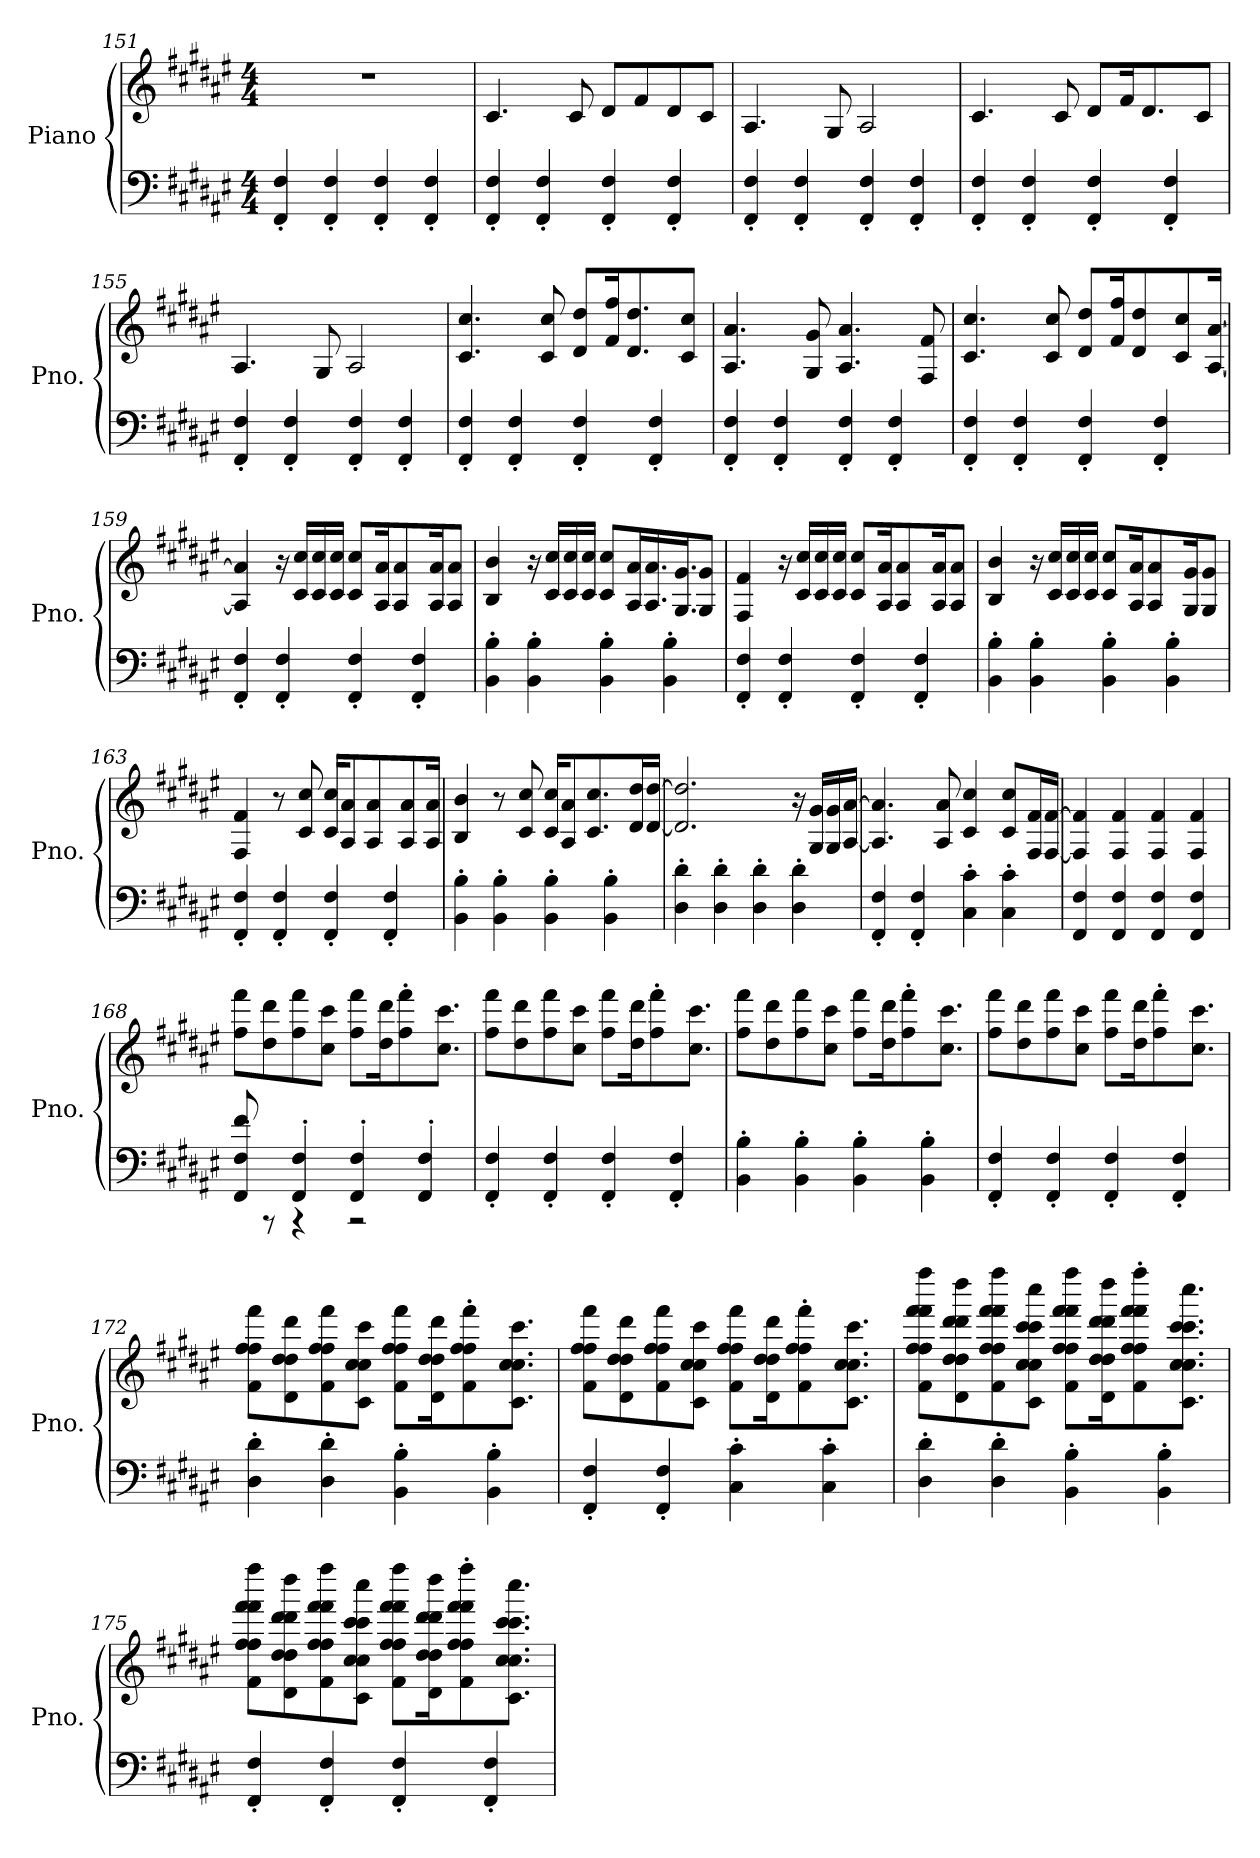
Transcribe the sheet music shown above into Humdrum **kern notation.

**kern	**kern
*part1	*part1
*staff2	*staff1
*I"Piano	*
*I'Pno.	*
!!LO:PB:g=z
*clefF4	*clefG2
*k[f#c#g#d#a#e#]	*k[f#c#g#d#a#e#]
*M4/4	*M4/4
=151	=151
4FF#/' 4F#/'	1r
4FF#/' 4F#/'	.
4FF#/' 4F#/'	.
4FF#/' 4F#/'	.
=152	=152
4FF#/' 4F#/'	4.c#/
4FF#/' 4F#/'	.
.	8c#/
4FF#/' 4F#/'	8d#/L
.	8f#/
4FF#/' 4F#/'	8d#/
.	8c#/J
=153	=153
4FF#/' 4F#/'	4.A#/
4FF#/' 4F#/'	.
.	8G#/
4FF#/' 4F#/'	2A#/
4FF#/' 4F#/'	.
=154	=154
4FF#/' 4F#/'	4.c#/
4FF#/' 4F#/'	.
.	8c#/
4FF#/' 4F#/'	8d#/L
.	16f#/K
.	8.d#/
4FF#/' 4F#/'	.
.	8c#/J
=155	=155
4FF#/' 4F#/'	4.A#/
4FF#/' 4F#/'	.
.	8G#/
4FF#/' 4F#/'	2A#/
4FF#/' 4F#/'	.
=156	=156
4FF#/' 4F#/'	4.c#/ 4.cc#/
4FF#/' 4F#/'	.
.	8c#/ 8cc#/
4FF#/' 4F#/'	8d#/ 8dd#/L
.	16f#/ 16ff#/K
.	8.d#/ 8.dd#/
4FF#/' 4F#/'	.
.	8c#/ 8cc#/J
!!LO:LB:g=z
=157	=157
4FF#/' 4F#/'	4.A#/ 4.a#/
4FF#/' 4F#/'	.
.	8G#/ 8g#/
4FF#/' 4F#/'	4.A#/ 4.a#/
4FF#/' 4F#/'	.
.	8F#/ 8f#/
=158	=158
4FF#/' 4F#/'	4.c#/ 4.cc#/
4FF#/' 4F#/'	.
.	8c#/ 8cc#/
4FF#/' 4F#/'	8d#/ 8dd#/L
.	16f#/ 16ff#/K
.	8d#/ 8dd#/
4FF#/' 4F#/'	.
.	8c#/ 8cc#/
.	[16A#/ [16a#/Jk
=159	=159
4FF#/' 4F#/'	4A#/] 4a#/]
4FF#/' 4F#/'	16r
.	16c#/ 16cc#/LL
.	16c#/ 16cc#/
.	16c#/ 16cc#/JJ
4FF#/' 4F#/'	8c#/ 8cc#/L
.	16A#/ 16a#/K
.	8A#/ 8a#/
4FF#/' 4F#/'	.
.	16A#/ 16a#/K
.	8A#/ 8a#/J
=160	=160
4BB\' 4B\'	4B/ 4b/
4BB\' 4B\'	16r
.	16c#/ 16cc#/LL
.	16c#/ 16cc#/
.	16c#/ 16cc#/JJ
4BB\' 4B\'	8c#/ 8cc#/L
.	16A#/ 16a#/L
.	16.A#/ 16.a#/
4BB\' 4B\'	.
.	16.G#/ 16.g#/J
.	8G#/ 8g#/J
!!LO:LB:g=z
=161	=161
4FF#/' 4F#/'	4F#/ 4f#/
4FF#/' 4F#/'	16r
.	16c#/ 16cc#/LL
.	16c#/ 16cc#/
.	16c#/ 16cc#/JJ
4FF#/' 4F#/'	8c#/ 8cc#/L
.	16A#/ 16a#/K
.	8A#/ 8a#/
4FF#/' 4F#/'	.
.	16A#/ 16a#/K
.	8A#/ 8a#/J
=162	=162
4BB\' 4B\'	4B/ 4b/
4BB\' 4B\'	16r
.	16c#/ 16cc#/LL
.	16c#/ 16cc#/
.	16c#/ 16cc#/JJ
4BB\' 4B\'	8c#/ 8cc#/L
.	16A#/ 16a#/K
.	8A#/ 8a#/
4BB\' 4B\'	.
.	16G#/ 16g#/K
.	8G#/ 8g#/J
=163	=163
4FF#/' 4F#/'	4F#/ 4f#/
4FF#/' 4F#/'	8r
.	8c#/ 8cc#/
4FF#/' 4F#/'	16c#/ 16cc#/KL
.	8A#/ 8a#/
.	8A#/ 8a#/
4FF#/' 4F#/'	.
.	8A#/ 8a#/
.	16A#/ 16a#/Jk
!!LO:LB:g=z
=164	=164
4BB\' 4B\'	4B/ 4b/
4BB\' 4B\'	8r
.	8c#/ 8cc#/
4BB\' 4B\'	16c#/ 16cc#/KL
.	8A#/ 8a#/
.	8.c#/ 8.cc#/
4BB\' 4B\'	.
.	16d#/ 16dd#/L
.	[16d#/ [16dd#/JJ
=165	=165
4D#\' 4d#\'	2.d#/] 2.dd#/]
4D#\' 4d#\'	.
4D#\' 4d#\'	.
4D#\' 4d#\'	16r
.	16G#/ 16g#/LL
.	16G#/ 16g#/
.	[16A#/ [16a#/JJ
=166	=166
4FF#/' 4F#/'	4.A#/] 4.a#/]
4FF#/' 4F#/'	.
.	8A#/ 8a#/
4C#\' 4c#\'	4c#/ 4cc#/
4C#\' 4c#\'	8c#/ 8cc#/L
.	16F#/ 16f#/L
.	[16F#/ [16f#/JJ
=167	=167
4FF#/ 4F#/	4F#/] 4f#/]
4FF#/ 4F#/	4F#/ 4f#/
4FF#/ 4F#/	4F#/ 4f#/
4FF#/ 4F#/	4F#/ 4f#/
!!LO:LB:g=z
=168	=168
*^	*
4FF#/' 4F#/'	8f#/	8ff#\ 8fff#\L
.	8r	8dd#\ 8ddd#\
4FF#/' 4F#/'	4r	8ff#\ 8fff#\
.	.	8cc#\ 8ccc#\J
4FF#/' 4F#/'	2r	8ff#\ 8fff#\L
.	.	16dd#\ 16ddd#\K
.	.	8ff#\' 8fff#\'
4FF#/' 4F#/'	.	.
.	.	8.cc#\ 8.ccc#\J
*v	*v	*
=169	=169
4FF#/' 4F#/'	8ff#\ 8fff#\L
.	8dd#\ 8ddd#\
4FF#/' 4F#/'	8ff#\ 8fff#\
.	8cc#\ 8ccc#\J
4FF#/' 4F#/'	8ff#\ 8fff#\L
.	16dd#\ 16ddd#\K
.	8ff#\' 8fff#\'
4FF#/' 4F#/'	.
.	8.cc#\ 8.ccc#\J
=170	=170
4BB\' 4B\'	8ff#\ 8fff#\L
.	8dd#\ 8ddd#\
4BB\' 4B\'	8ff#\ 8fff#\
.	8cc#\ 8ccc#\J
4BB\' 4B\'	8ff#\ 8fff#\L
.	16dd#\ 16ddd#\K
.	8ff#\' 8fff#\'
4BB\' 4B\'	.
.	8.cc#\ 8.ccc#\J
!!LO:PB:g=z
=171	=171
4FF#/' 4F#/'	8ff#\ 8fff#\L
.	8dd#\ 8ddd#\
4FF#/' 4F#/'	8ff#\ 8fff#\
.	8cc#\ 8ccc#\J
4FF#/' 4F#/'	8ff#\ 8fff#\L
.	16dd#\ 16ddd#\K
.	8ff#\' 8fff#\'
4FF#/' 4F#/'	.
.	8.cc#\ 8.ccc#\J
=172	=172
4D#\' 4d#\'	8f#\ 8ff#\ 8ff#\ 8fff#\L
.	8d#\ 8dd#\ 8dd#\ 8ddd#\
4D#\' 4d#\'	8f#\ 8ff#\ 8ff#\ 8fff#\
.	8c#\ 8cc#\ 8cc#\ 8ccc#\J
4BB\' 4B\'	8f#\ 8ff#\ 8ff#\ 8fff#\L
.	16d#\ 16dd#\ 16dd#\ 16ddd#\K
.	8f#\' 8ff#\' 8ff#\' 8fff#\'
4BB\' 4B\'	.
.	8.c#\ 8.cc#\ 8.cc#\ 8.ccc#\J
=173	=173
4FF#/' 4F#/'	8f#\ 8ff#\ 8ff#\ 8fff#\L
.	8d#\ 8dd#\ 8dd#\ 8ddd#\
4FF#/' 4F#/'	8f#\ 8ff#\ 8ff#\ 8fff#\
.	8c#\ 8cc#\ 8cc#\ 8ccc#\J
4C#\' 4c#\'	8f#\ 8ff#\ 8ff#\ 8fff#\L
.	16d#\ 16dd#\ 16dd#\ 16ddd#\K
.	8f#\' 8ff#\' 8ff#\' 8fff#\'
4C#\' 4c#\'	.
.	8.c#\ 8.cc#\ 8.cc#\ 8.ccc#\J
!!LO:LB:g=z
=174	=174
4D#\' 4d#\'	8f#\ 8ff#\ 8ff#\ 8ff#\ 8fff#\ 8fff#\ 8fff#\ 8ffff#\L
.	8d#\ 8dd#\ 8dd#\ 8dd#\ 8ddd#\ 8ddd#\ 8ddd#\ 8dddd#\
4D#\' 4d#\'	8f#\ 8ff#\ 8ff#\ 8ff#\ 8fff#\ 8fff#\ 8fff#\ 8ffff#\
.	8c#\ 8cc#\ 8cc#\ 8cc#\ 8ccc#\ 8ccc#\ 8ccc#\ 8cccc#\J
4BB\' 4B\'	8f#\ 8ff#\ 8ff#\ 8ff#\ 8fff#\ 8fff#\ 8fff#\ 8ffff#\L
.	16d#\ 16dd#\ 16dd#\ 16dd#\ 16ddd#\ 16ddd#\ 16ddd#\ 16dddd#\K
.	8f#\' 8ff#\' 8ff#\' 8ff#\' 8fff#\' 8fff#\' 8fff#\' 8ffff#\'
4BB\' 4B\'	.
.	8.c#\ 8.cc#\ 8.cc#\ 8.cc#\ 8.ccc#\ 8.ccc#\ 8.ccc#\ 8.cccc#\J
=175	=175
4FF#/' 4F#/'	8f#\ 8ff#\ 8ff#\ 8ff#\ 8fff#\ 8fff#\ 8fff#\ 8ffff#\L
.	8d#\ 8dd#\ 8dd#\ 8dd#\ 8ddd#\ 8ddd#\ 8ddd#\ 8dddd#\
4FF#/' 4F#/'	8f#\ 8ff#\ 8ff#\ 8ff#\ 8fff#\ 8fff#\ 8fff#\ 8ffff#\
.	8c#\ 8cc#\ 8cc#\ 8cc#\ 8ccc#\ 8ccc#\ 8ccc#\ 8cccc#\J
4FF#/' 4F#/'	8f#\ 8ff#\ 8ff#\ 8ff#\ 8fff#\ 8fff#\ 8fff#\ 8ffff#\L
.	16d#\ 16dd#\ 16dd#\ 16dd#\ 16ddd#\ 16ddd#\ 16ddd#\ 16dddd#\K
.	8f#\' 8ff#\' 8ff#\' 8ff#\' 8fff#\' 8fff#\' 8fff#\' 8ffff#\'
4FF#/' 4F#/'	.
.	8.c#\ 8.cc#\ 8.cc#\ 8.cc#\ 8.ccc#\ 8.ccc#\ 8.ccc#\ 8.cccc#\J
=	=
*-	*-
